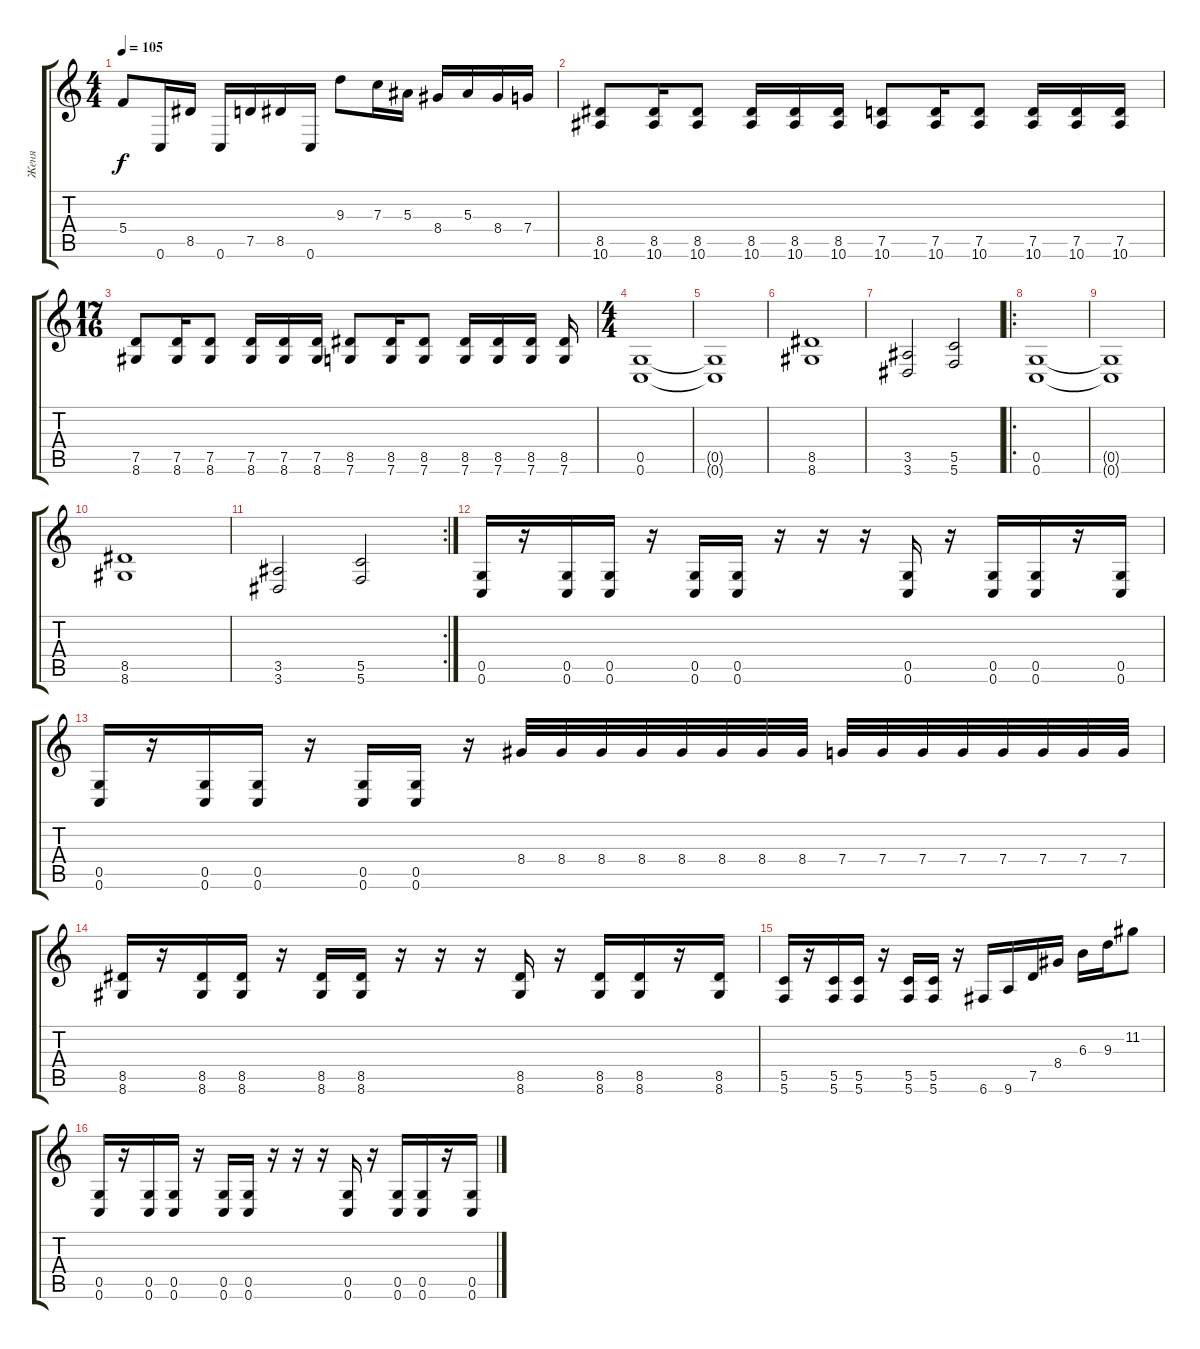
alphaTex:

\track ("Женя" "Женя") {instrument overdrivenguitar}
\staff {score tabs}
\tuning (D4 A3 F3 C3 G2 C2) {hide}
\ts (4 4)
\tempo 105
\clef g2
\ks c
5.4.8{dy f} 0.6.16 8.5.16 0.6.16 7.5.16 8.5.16 0.6.16 9.3.8 7.3.16 5.3.16 8.4.16 5.3.16 8.4.16 7.4.16 |
(8.5 10.6).8 (8.5 10.6).16 (8.5 10.6).8 (8.5 10.6).16 (8.5 10.6).16 (8.5 10.6).16 (7.5 10.6).8 (7.5 10.6).16 (7.5 10.6).8 (7.5 10.6).16 (7.5 10.6).16 (7.5 10.6).16 |
\ts (17 16)
(7.5 8.6).8 (7.5 8.6).16 (7.5 8.6).8 (7.5 8.6).16 (7.5 8.6).16 (7.5 8.6).16 (8.5 7.6).8 (8.5 7.6).16 (8.5 7.6).8 (8.5 7.6).16 (8.5 7.6).16 (8.5 7.6).16 (8.5 7.6).16 |
\ts (4 4)
(0.5 0.6).1 |
(0.5{t} 0.6{t}).1 |
(8.5 8.6).1 |
(3.5 3.6).2 (5.5 5.6).2 |
\ro
(0.5 0.6).1 |
(0.5{t} 0.6{t}).1 |
(8.5 8.6).1 |
\rc 2
(3.5 3.6).2 (5.5 5.6).2 |
(0.5 0.6).16 r.16 (0.5 0.6).16 (0.5 0.6).16 r.16 (0.5 0.6).16 (0.5 0.6).16 r.16 r.16 r.16 (0.5 0.6).16 r.16 (0.5 0.6).16 (0.5 0.6).16 r.16 (0.5 0.6).16 |
(0.5 0.6).16 r.16 (0.5 0.6).16 (0.5 0.6).16 r.16 (0.5 0.6).16 (0.5 0.6).16 r.16 8.4.32 8.4.32 8.4.32 8.4.32 8.4.32 8.4.32 8.4.32 8.4.32 7.4.32 7.4.32 7.4.32 7.4.32 7.4.32 7.4.32 7.4.32 7.4.32 |
(8.5 8.6).16 r.16 (8.5 8.6).16 (8.5 8.6).16 r.16 (8.5 8.6).16 (8.5 8.6).16 r.16 r.16 r.16 (8.5 8.6).16 r.16 (8.5 8.6).16 (8.5 8.6).16 r.16 (8.5 8.6).16 |
(5.5 5.6).16 r.16 (5.5 5.6).16 (5.5 5.6).16 r.16 (5.5 5.6).16 (5.5 5.6).16 r.16 6.6.16 9.6.16 7.5.16 8.4.16 6.3.16 9.3.16 11.2.8 |
(0.5 0.6).16 r.16 (0.5 0.6).16 (0.5 0.6).16 r.16 (0.5 0.6).16 (0.5 0.6).16 r.16 r.16 r.16 (0.5 0.6).16 r.16 (0.5 0.6).16 (0.5 0.6).16 r.16 (0.5 0.6).16
